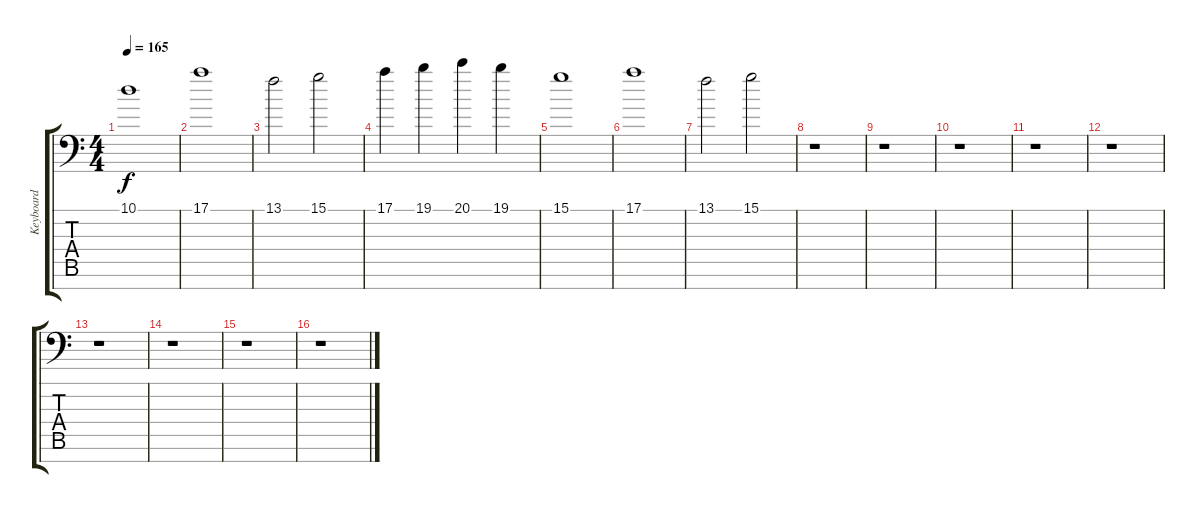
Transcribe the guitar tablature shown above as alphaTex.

\track ("Keyboard" "Keyboard") {instrument fx5brightness}
\staff {score tabs}
\tuning (E4 B3 G3 D3 A2 E2 A1) {hide}
\ts (4 4)
\tempo 165
\clef f4
\ks c
10.1.1{dy f} |
17.1.1 |
13.1.2 15.1.2 |
17.1.4 19.1.4 20.1.4 19.1.4 |
15.1.1 |
17.1.1 |
13.1.2 15.1.2 |
r.1{instrument fx5brightness} |
r.1 |
r.1 |
r.1 |
r.1 |
r.1 |
r.1 |
r.1 |
r.1
